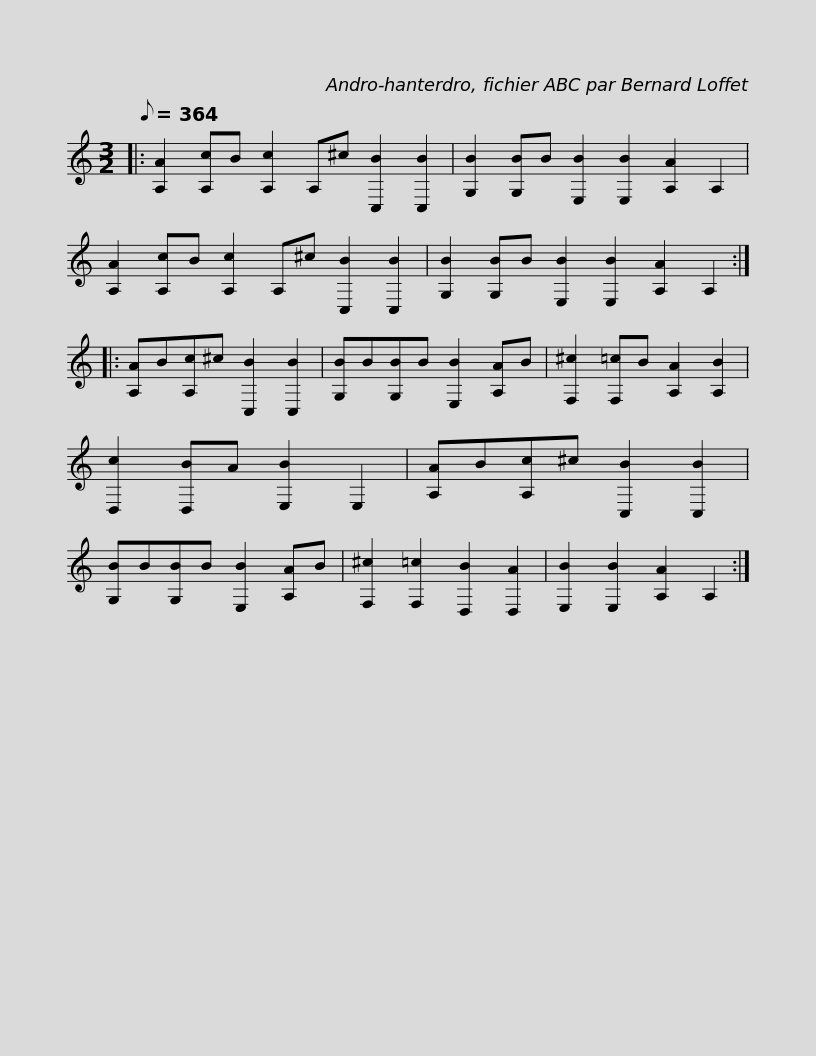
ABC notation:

X:1
L:1/8
Q:1/8=364
M:3/2
I:linebreak $
K:C
V:1 treble
V:1
|: [A,A]2 [A,c]B [A,c]2 A,^c [C,B]2 [C,B]2 | [G,B]2 [G,B]B [E,B]2 [E,B]2 [A,A]2 A,2 | [A,A]2 [A,c]B [A,c]2 A,^c [C,B]2 [C,B]2 | [G,B]2 [G,B]B [E,B]2 [E,B]2 [A,A]2 A,2 ::$ [A,A]B[A,c]^c [C,B]2 [C,B]2 | %5
 [G,B]B[G,B]B [E,B]2 [A,A]B | [F,^c]2 [F,=c]B [A,A]2 [A,B]2 | [D,c]2 [D,B]A [E,B]2 E,2 | [A,A]B[A,c]^c [C,B]2 [C,B]2 | [G,B]B[G,B]B [E,B]2 [A,A]B |$ %10
 [F,^c]2 [F,=c]2 [D,B]2 [D,A]2 | [E,B]2 [E,B]2 [A,A]2 A,2 :| %12
